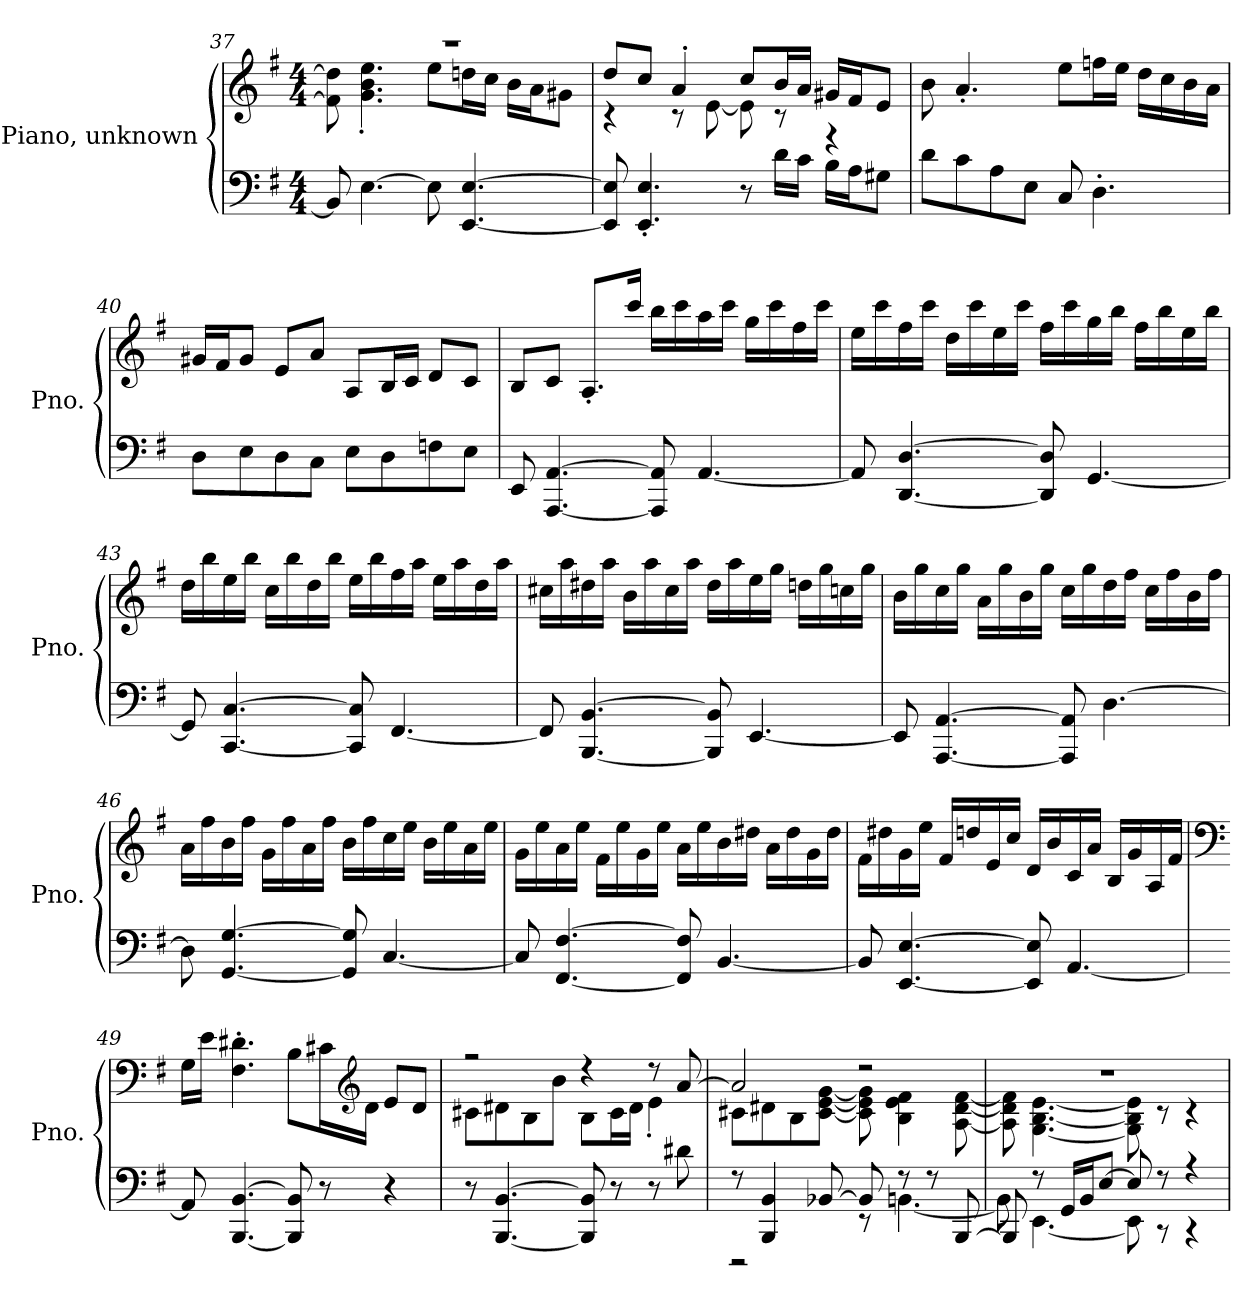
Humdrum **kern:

**kern	**kern
*part1	*part1
*staff2	*staff1
*I"Piano, unknown	*
*I'Pno.	*
*clefF4	*clefG2
*k[f#]	*k[f#]
*M4/4	*M4/4
=37	=37
*	*^
8BB/]	1r	8f#\] 8dd#\]
[4.E\	.	4.g\' 4.b\' 4.ee\'
8E\]	.	8ee\L
[4.EE/ [4.E/	.	16ddn\L
.	.	16cc\JJ
.	.	16b\LL
.	.	16a\J
.	.	8g#X\J
!!LO:LB:g=z	!!
=38	=38	=38
8EE/] 8E/]	8dd/L	4r
4.EE/' 4.E/'	8cc/J	.
.	4a'/	8r
.	.	[8e\
8r	8cc/L	8e\]
16d\LL	16b/L	8r
16c\JJ	16a/JJ	.
16B\LL	16g#X/LL	4r
16A\J	16f#/J	.
8G#X\J	8e/J	.
*	*v	*v
=39	=39
8d\L	8b\
8c\	4.a'/
8A\	.
8E\J	.
8C/	8ee\L
4.D'\	16ffn\L
.	16ee\JJ
.	16dd\LL
.	16cc\
.	16b\
.	16a\JJ
=40	=40
8D\L	16g#X/LL
.	16f#/J
8E\	8g#/J
8D\	8e/L
8C\J	8a/J
8E\L	8A/L
8D\	16B/L
.	16c/JJ
8Fn\	8d/L
8E\J	8c/J
!!LO:LB:g=z
=41	=41
8EE/	8B/L
[4.AAA/ [4.AA/	8c/J
.	8.A'/L
.	16ccc/Jk
8AAA/] 8AA/]	16bb\LL
.	16ccc\
[4.AA/	16aa\
.	16ccc\JJ
.	16gg\LL
.	16ccc\
.	16ff#\
.	16ccc\JJ
=42	=42
8AA/]	16ee\LL
.	16ccc\
[4.DD/ [4.D/	16ff#\
.	16ccc\JJ
.	16dd\LL
.	16ccc\
.	16ee\
.	16ccc\JJ
8DD/] 8D/]	16ff#\LL
.	16ccc\
[4.GG/	16gg\
.	16bb\JJ
.	16ff#\LL
.	16bb\
.	16ee\
.	16bb\JJ
!!LO:LB:g=z
=43	=43
8GG/]	16dd\LL
.	16bb\
[4.CC/ [4.C/	16ee\
.	16bb\JJ
.	16cc\LL
.	16bb\
.	16dd\
.	16bb\JJ
8CC/] 8C/]	16ee\LL
.	16bb\
[4.FF#/	16ff#\
.	16aa\JJ
.	16ee\LL
.	16aa\
.	16dd\
.	16aa\JJ
=44	=44
8FF#/]	16cc#X\LL
.	16aa\
[4.BBB/ [4.BB/	16dd#X\
.	16aa\JJ
.	16b\LL
.	16aa\
.	16cc#\
.	16aa\JJ
8BBB/] 8BB/]	16dd#\LL
.	16aa\
[4.EE/	16ee\
.	16gg\JJ
.	16ddn\LL
.	16gg\
.	16ccn\
.	16gg\JJ
!!LO:PB:g=z
=45	=45
8EE/]	16b\LL
.	16gg\
[4.AAA/ [4.AA/	16cc\
.	16gg\JJ
.	16a\LL
.	16gg\
.	16b\
.	16gg\JJ
8AAA/] 8AA/]	16cc\LL
.	16gg\
[4.D\	16dd\
.	16ff#\JJ
.	16cc\LL
.	16ff#\
.	16b\
.	16ff#\JJ
=46	=46
8D\]	16a\LL
.	16ff#\
[4.GG/ [4.G/	16b\
.	16ff#\JJ
.	16g\LL
.	16ff#\
.	16a\
.	16ff#\JJ
8GG/] 8G/]	16b\LL
.	16ff#\
[4.C/	16cc\
.	16ee\JJ
.	16b\LL
.	16ee\
.	16a\
.	16ee\JJ
!!LO:LB:g=z
=47	=47
8C/]	16g\LL
.	16ee\
[4.FF#/ [4.F#/	16a\
.	16ee\JJ
.	16f#\LL
.	16ee\
.	16g\
.	16ee\JJ
8FF#/] 8F#/]	16a\LL
.	16ee\
[4.BB/	16b\
.	16dd#X\JJ
.	16a\LL
.	16dd#\
.	16g\
.	16dd#\JJ
=48	=48
8BB/]	16f#\LL
.	16dd#X\
[4.EE/ [4.E/	16g\
.	16ee\JJ
.	16f#/LL
.	16ddn/
.	16e/
.	16cc/JJ
8EE/] 8E/]	16d/LL
.	16b/
[4.AA/	16c/
.	16a/JJ
.	16B/LL
.	16g/
.	16A/
.	16f#/JJ
!!LO:LB:g=z
=49	=49
*	*clefF4
8AA/]	16G\LL
.	16e\JJ
[4.BBB/ [4.BB/	4.F#\' 4.d#X\'
8BBB/] 8BB/]	8B\L
8r	16c#X\L
*	*clefG2
.	16d#\JJ
4r	8e/L
.	8d#/J
=50	=50
*	*^
8r	2r	8c#X\L
[4.BBB/ [4.BB/	.	8d#X\
.	.	8B\
.	.	8b\J
8BBB/] 8BB/]	4r	8B\L
8r	.	16c#\L
.	.	16d#\JJ
8r	8r	4e'\
8d#X\	[8a/	.
=51	=51	=51
*^	*	*
8r	2r	2a/]	8c#X\L
4BBB/ 4BB/	.	.	8d#X\
.	.	.	8B\
[8BB-X/	.	.	[8c#\ [8e\ [8g\J
8BB-/]	8r	2r	8c#\] 8e\] 8g\]
8r	[4.BBn\	.	4B\ 4e\ 4f#\
8r	.	.	.
[8BBB/	.	.	[8A\ [8d#\ [8f#\
!!LO:LB:g=z	!!
=52	=52	=52	=52
8BBB/]	8BB\]	1r	8A\] 8d#\] 8f#\]
8r	[4.EE\	.	[4.G\ [4.B\ [4.e\
16GG/LL	.	.	.
16BB/J	.	.	.
[8E/J	.	.	.
8E/]	8EE\]	.	8G\] 8B\] 8e\]
8r	8r	.	8r
4r	4r	.	4r
*v	*v	*	*
*	*v	*v
=	=
*-	*-
